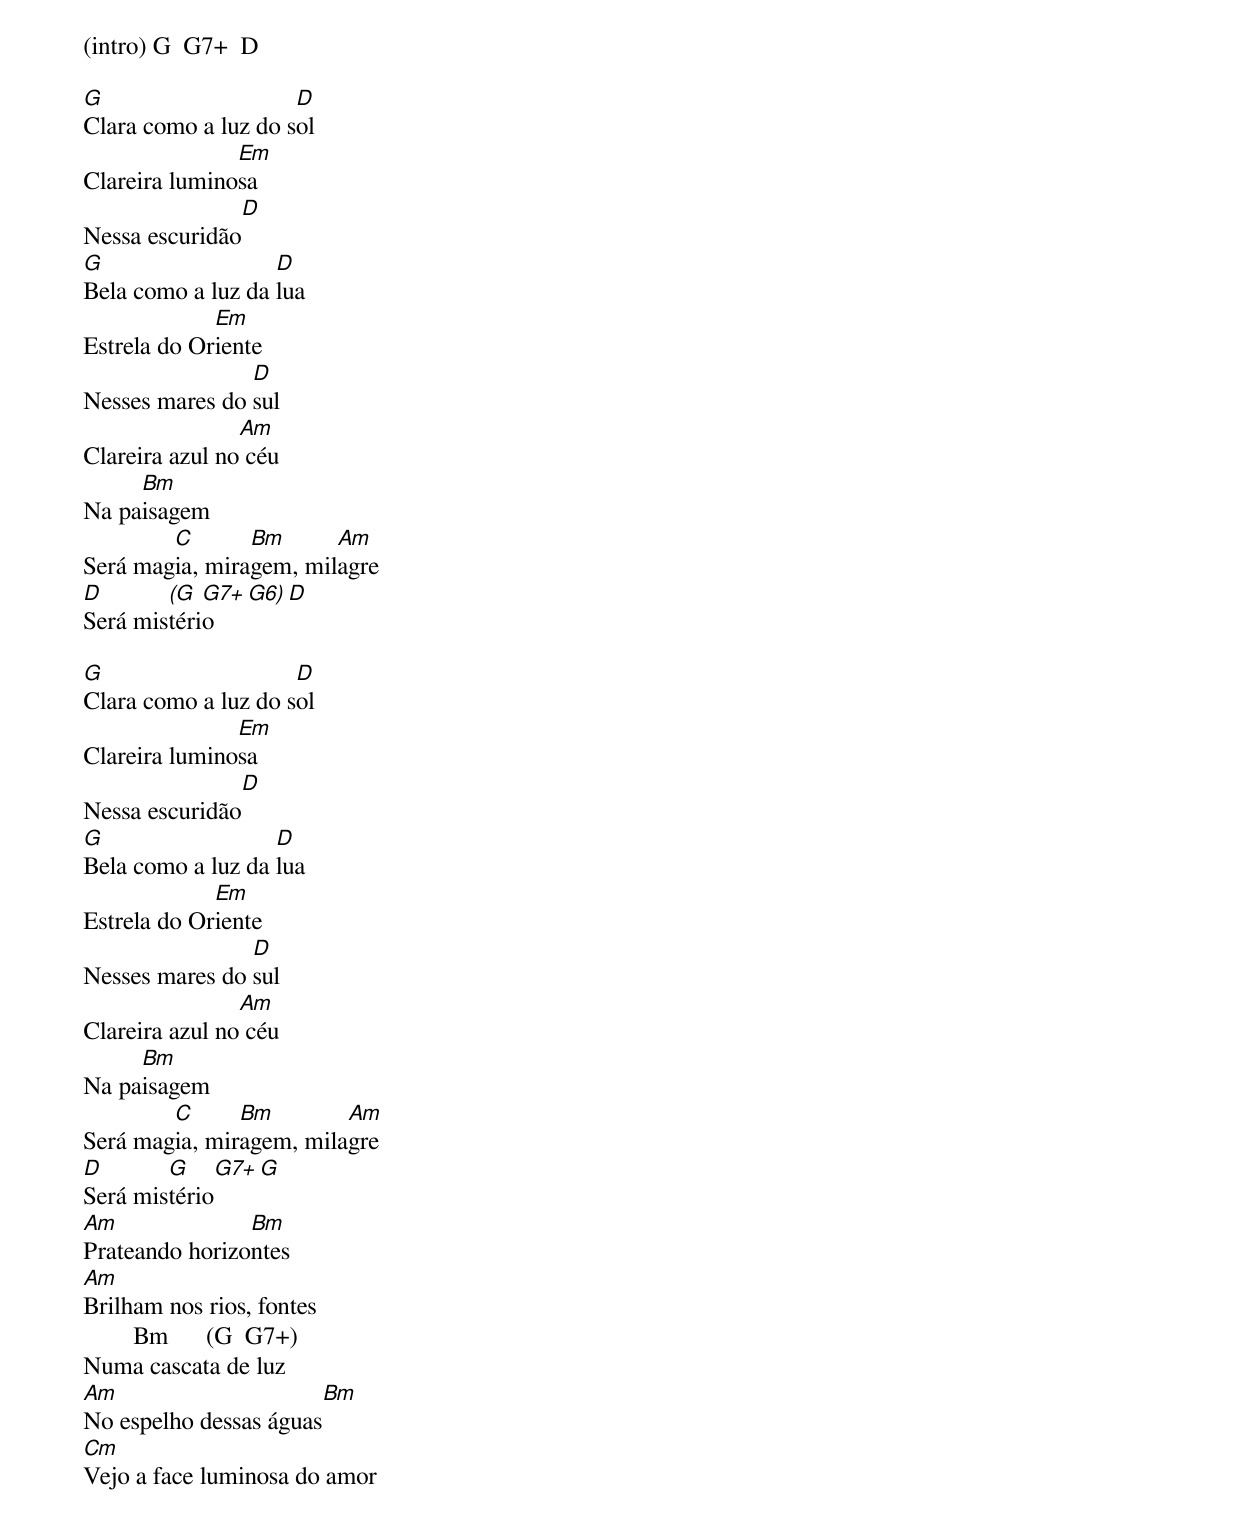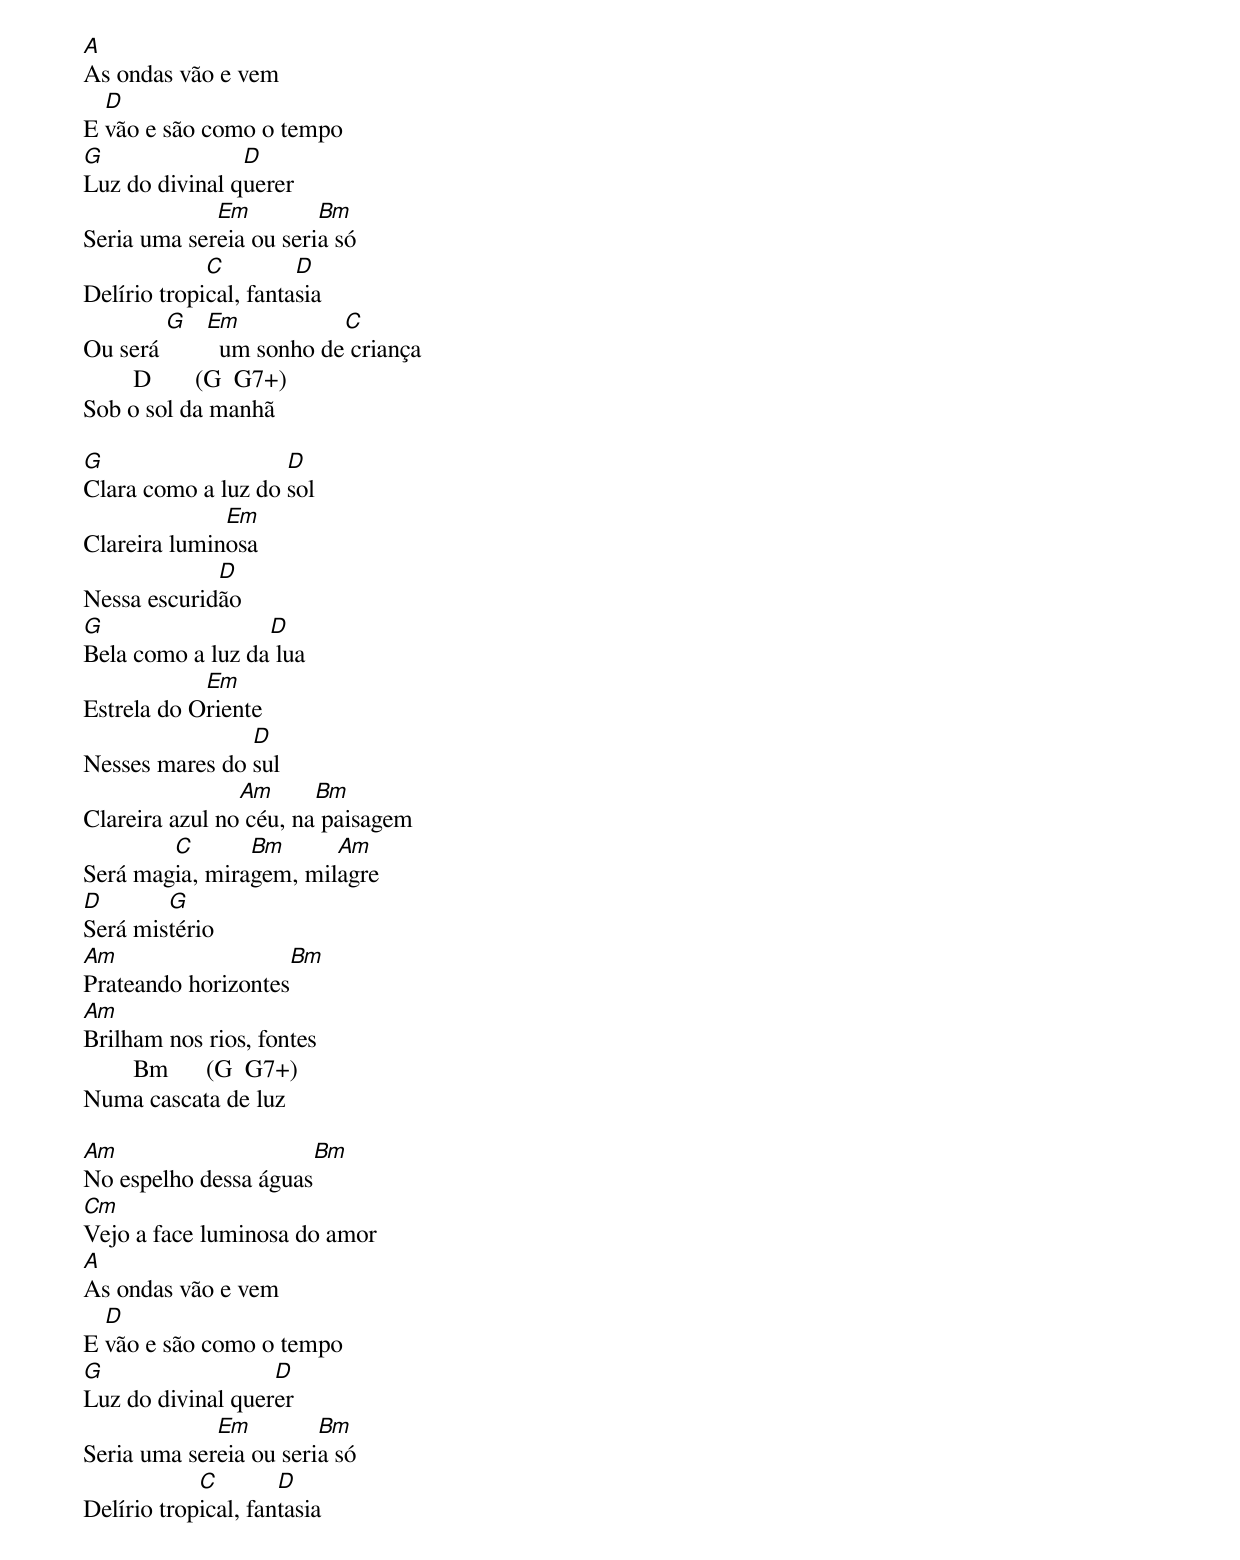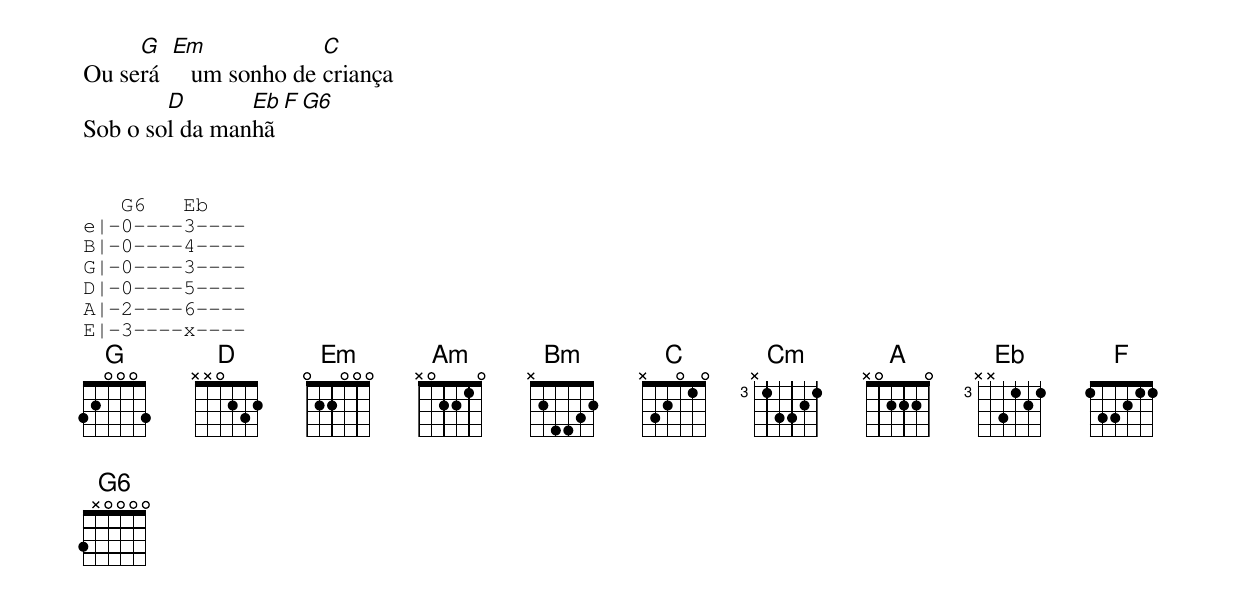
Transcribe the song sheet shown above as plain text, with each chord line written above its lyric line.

(intro) G  G7+  D

G                    D
Clara como a luz do sol
               Em
Clareira luminosa
               D
Nessa escuridão
G                  D
Bela como a luz da lua
             Em
Estrela do Oriente
                D
Nesses mares do sul
                Am
Clareira azul no céu
     Bm
Na paisagem
        C       Bm      Am
Será magia, miragem, milagre
D       (G  G7+  G6)  D
Será mistério

G                    D
Clara como a luz do sol
               Em
Clareira luminosa
               D
Nessa escuridão
G                  D
Bela como a luz da lua
             Em
Estrela do Oriente
                D
Nesses mares do sul
                Am
Clareira azul no céu
     Bm
Na paisagem
        C      Bm        Am
Será magia, miragem, milagre
D       G    G7+  G
Será mistério
Am              Bm
Prateando horizontes
Am
Brilham nos rios, fontes
        Bm      (G  G7+)
Numa cascata de luz
Am                      Bm
No espelho dessas águas
Cm
Vejo a face luminosa do amor
A
As ondas vão e vem
  D
E vão e são como o tempo
G               D
Luz do divinal querer
             Em         Bm
Seria uma sereia ou seria só
             C         D
Delírio tropical, fantasia
        G  Em           C
Ou será      um sonho de criança
        D       (G  G7+)
Sob o sol da manhã

G                   D
Clara como a luz do sol
              Em
Clareira luminosa
             D
Nessa escuridão
G                 D
Bela como a luz da lua
            Em
Estrela do Oriente
                D
Nesses mares do sul
                Am      Bm
Clareira azul no céu, na paisagem
        C       Bm      Am
Será magia, miragem, milagre
D       G
Será mistério
Am                   Bm
Prateando horizontes
Am
Brilham nos rios, fontes
        Bm      (G  G7+)
Numa cascata de luz

Am                      Bm
No espelho dessa águas
Cm
Vejo a face luminosa do amor
A
As ondas vão e vem
  D
E vão e são como o tempo
G                  D
Luz do divinal querer
             Em         Bm
Seria uma sereia ou seria só
            C        D
Delírio tropical, fantasia
     G   Em             C
Ou será     um sonho de criança
        D       Eb   F   G6
Sob o sol da manhã


   G6   Eb
e|-0----3----
B|-0----4----
G|-0----3----
D|-0----5----
A|-2----6----
E|-3----x----
